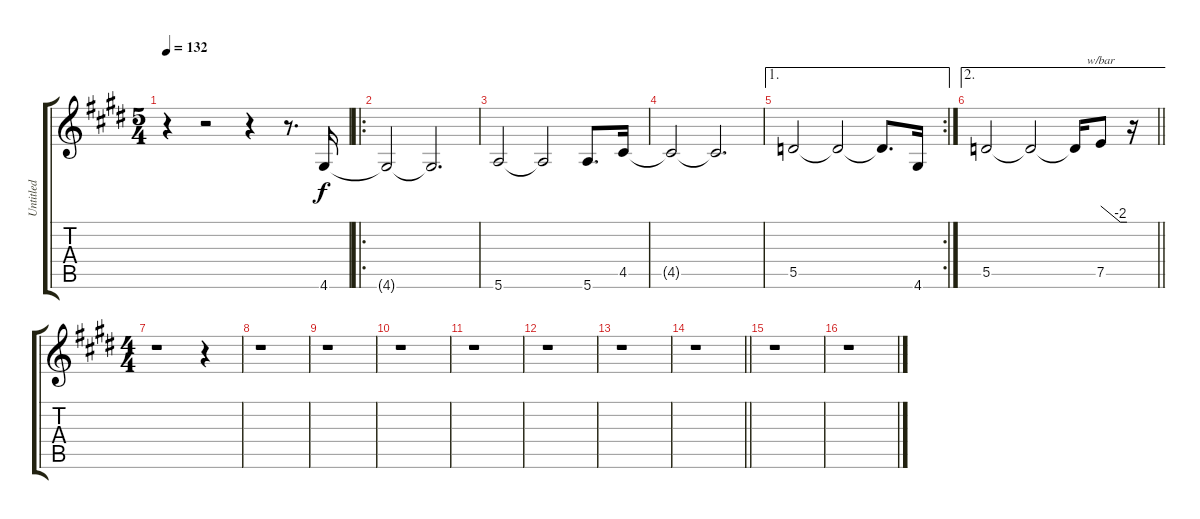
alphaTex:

\track ("Untitled" "Untitled") {instrument fretlessbass}
\staff {score tabs}
\tuning (E4 B3 G3 D3 A2 E2) {hide}
\ts (5 4)
\tempo 132
\clef g2
\ks e
r.4{dy f instrument fretlessbass} r.2 r.4 r.8{d} 4.6.16 |
\ro
\ks c#minor
4.6{t}.2 4.6{t}.2{d} |
5.6.2 5.6{t}.2 5.6.8{d} 4.5.16 |
4.5{t}.2 4.5{t}.2{d} |
\ae 1
\rc 2
\ks e
5.5.2 5.5{t}.2 5.5{t}.8{d} 4.6.16 |
\ae 2
\barLineRight lightlight
\ks c#minor
5.5.2 5.5{t}.2 5.5{t}.16 7.5.8{tbe (custom default 0 0 45 -8 60 -8)} r.16 |
\ts (4 4)
r.1 r.4 |
r.1 |
r.1 |
r.1 |
r.1 |
r.1 |
r.1 |
\barLineRight lightlight
r.1 |
r.1 |
r.1
